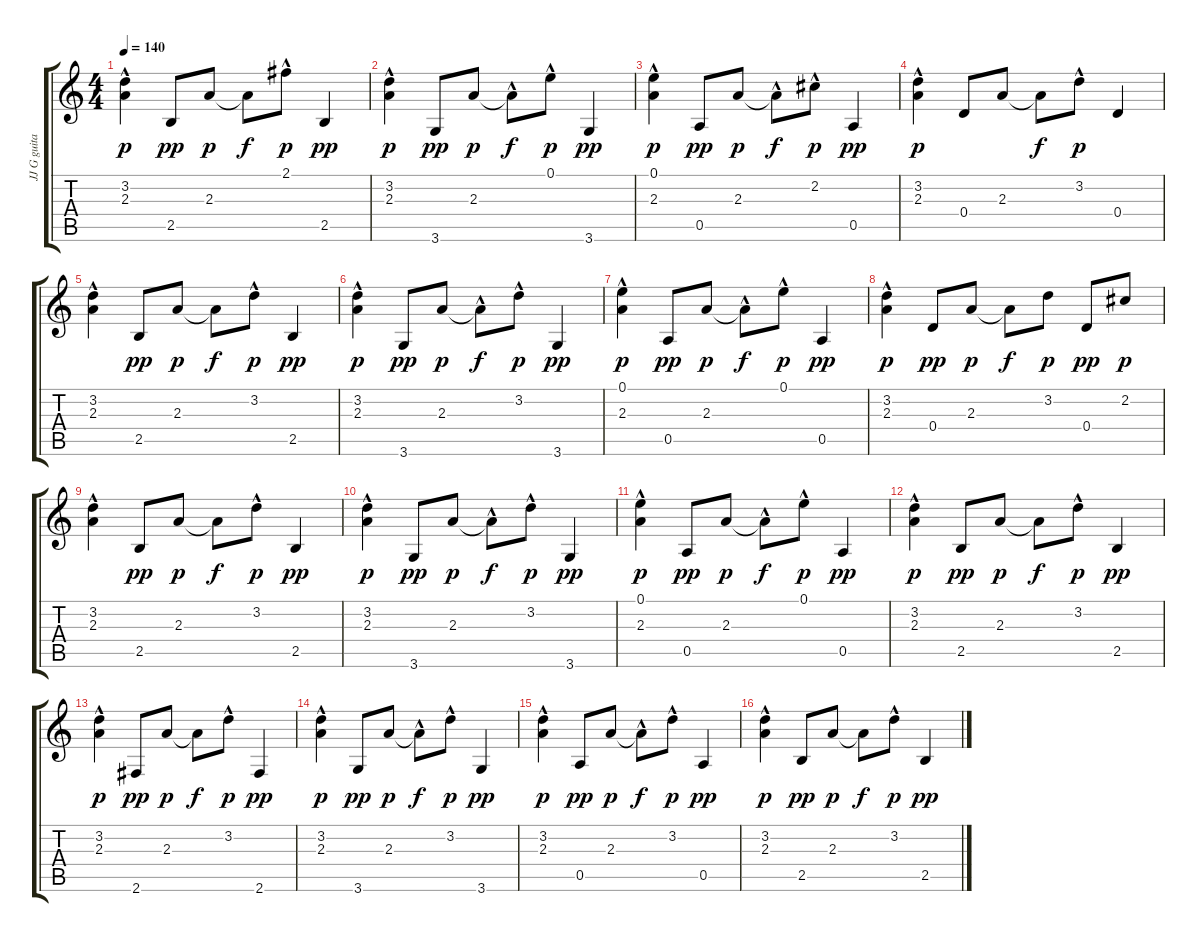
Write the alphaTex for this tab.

\track ("JJ G guitare" "JJ G guita") {instrument acousticguitarsteel}
\staff {score tabs}
\tuning (E4 B3 G3 D3 A2 E2) {hide}
\ts (4 4)
\tempo 140
\clef g2
\ks c
(3.2 2.3{hac}).4{dy p} 2.5.8{dy pp} 2.3.8{dy p} 2.3{t}.8{dy f} 2.1{hac}.8{dy p} 2.5.4{dy pp} |
(3.2 2.3{hac}).4{dy p} 3.6.8{dy pp} 2.3.8{dy p} 2.3{hac t}.8{dy f} 0.1{hac}.8{dy p} 3.6.4{dy pp} |
(0.1 2.3{hac}).4{dy p} 0.5.8{dy pp} 2.3.8{dy p} 2.3{hac t}.8{dy f} 2.2{hac}.8{dy p} 0.5.4{dy pp} |
(3.2{hac} 2.3{hac}).4{dy p} 0.4.8 2.3.8 2.3{t}.8{dy f} 3.2{hac}.8{dy p} 0.4.4 |
(3.2 2.3{hac}).4 2.5.8{dy pp} 2.3.8{dy p} 2.3{t}.8{dy f} 3.2{hac}.8{dy p} 2.5.4{dy pp} |
(3.2 2.3{hac}).4{dy p} 3.6.8{dy pp} 2.3.8{dy p} 2.3{hac t}.8{dy f} 3.2{hac}.8{dy p} 3.6.4{dy pp} |
(0.1 2.3{hac}).4{dy p} 0.5.8{dy pp} 2.3.8{dy p} 2.3{hac t}.8{dy f} 0.1{hac}.8{dy p} 0.5.4{dy pp} |
(3.2{hac} 2.3{hac}).4{dy p} 0.4.8{dy pp} 2.3.8{dy p} 2.3{t}.8{dy f} 3.2.8{dy p} 0.4.8{dy pp} 2.2.8{dy p} |
(3.2 2.3{hac}).4 2.5.8{dy pp} 2.3.8{dy p} 2.3{t}.8{dy f} 3.2{hac}.8{dy p} 2.5.4{dy pp} |
(3.2 2.3{hac}).4{dy p} 3.6.8{dy pp} 2.3.8{dy p} 2.3{hac t}.8{dy f} 3.2{hac}.8{dy p} 3.6.4{dy pp} |
(0.1 2.3{hac}).4{dy p} 0.5.8{dy pp} 2.3.8{dy p} 2.3{hac t}.8{dy f} 0.1{hac}.8{dy p} 0.5.4{dy pp} |
(3.2{hac} 2.3{hac}).4{dy p} 2.5.8{dy pp} 2.3.8{dy p} 2.3{t}.8{dy f} 3.2{hac}.8{dy p} 2.5.4{dy pp} |
(3.2 2.3{hac}).4{dy p} 2.6.8{dy pp} 2.3.8{dy p} 2.3{t}.8{dy f} 3.2{hac}.8{dy p} 2.6.4{dy pp} |
(3.2 2.3{hac}).4{dy p} 3.6.8{dy pp} 2.3.8{dy p} 2.3{hac t}.8{dy f} 3.2{hac}.8{dy p} 3.6.4{dy pp} |
(3.2 2.3{hac}).4{dy p} 0.5.8{dy pp} 2.3.8{dy p} 2.3{hac t}.8{dy f} 3.2{hac}.8{dy p} 0.5.4{dy pp} |
(3.2{hac} 2.3{hac}).4{dy p} 2.5.8{dy pp} 2.3.8{dy p} 2.3{t}.8{dy f} 3.2{hac}.8{dy p} 2.5.4{dy pp}
